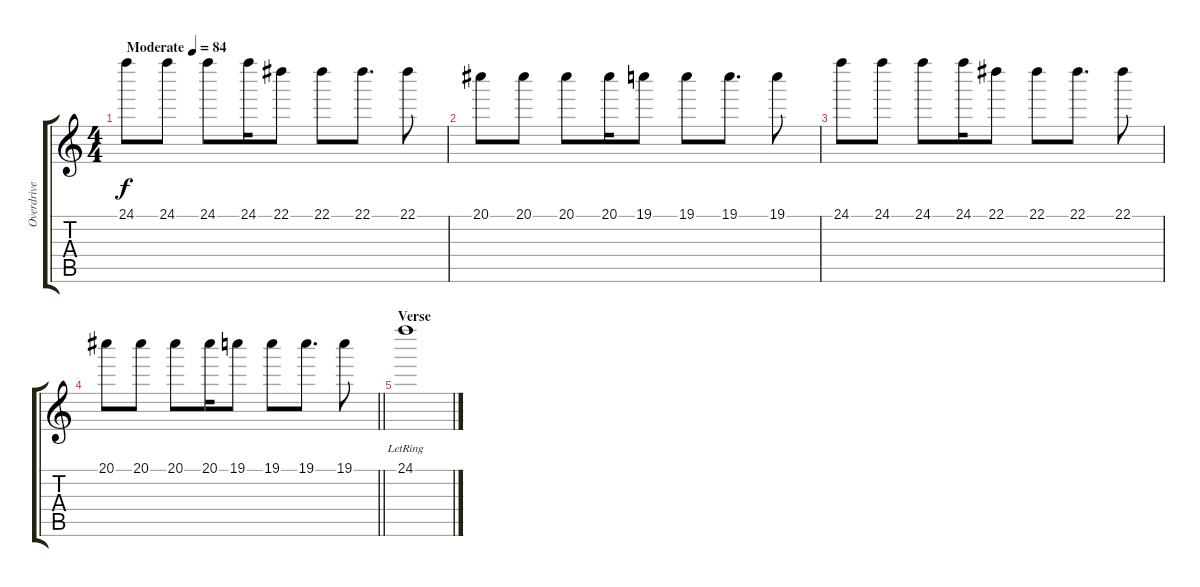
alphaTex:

\track ("Overdrive" "Overdrive") {instrument overdrivenguitar}
\staff {score tabs}
\tuning (F4 C4 Ab3 Eb3 Bb2 F2) {hide}
\ts (4 4)
\tempo (84 "Moderate")
\clef g2
\ks c
24.1.8{dy f instrument overdrivenguitar} 24.1.8 24.1.8 24.1.16 22.1.8 22.1.8 22.1.8{d} 22.1.8 |
20.1.8 20.1.8 20.1.8 20.1.16 19.1.8 19.1.8 19.1.8{d} 19.1.8 |
24.1.8 24.1.8 24.1.8 24.1.16 22.1.8 22.1.8 22.1.8{d} 22.1.8 |
\barLineRight lightlight
20.1.8 20.1.8 20.1.8 20.1.16 19.1.8 19.1.8 19.1.8{d} 19.1.8 |
\section ("" "Verse")
24.1{lr}.1
